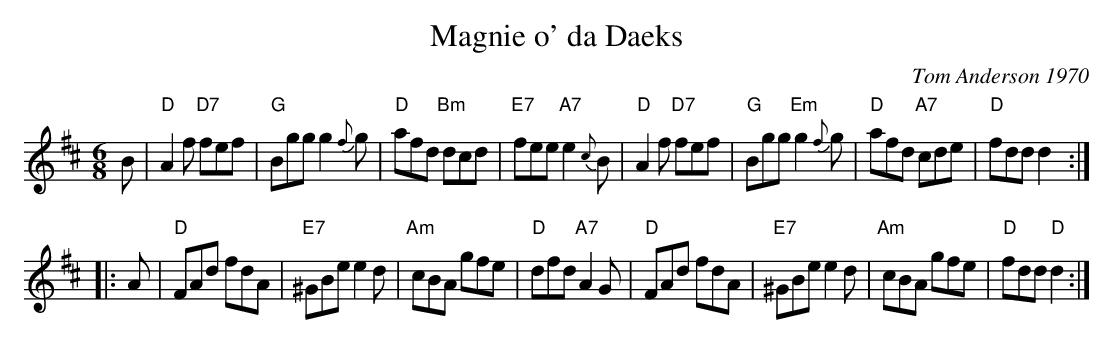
X:1
T: Magnie o' da Daeks
C: Tom Anderson 1970
M: 6/8
L: 1/8
K: D
B \
| "D"A2f "D7"fef | "G"Bgg g2{f}g | "D"afd "Bm"dcd | "E7"fee "A7"e2{c}B \
| "D"A2f "D7"fef | "G"Bgg "Em"g2{f}g | "D"afd "A7"cde | "D"fdd d2 :|
|: A \
| "D"FAd fdA | "E7"^GBe e2d | "Am"cBA gfe | "D"dfd "A7"A2G \
| "D"FAd fdA | "E7"^GBe e2d | "Am"cBA gfe | "D"fdd "D"d2 :|
